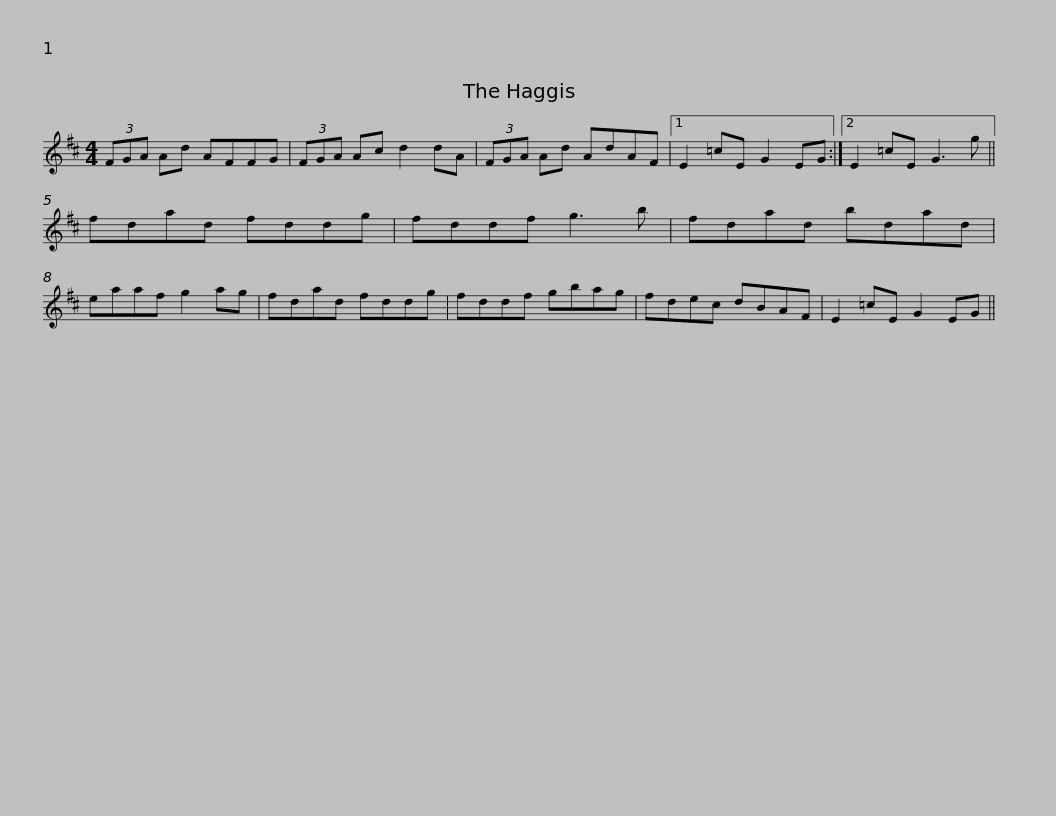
X:1
L:1/8
M:4/4
I:linebreak $
K:D
V:1 treble
V:1
 (3FGA Ad AFFG | (3FGA Ac d2 dA | (3FGA Ad AdAF |1 E2 =cE G2 EG :|2 E2 =cE G3 g ||$ %5
 fdad fddg | fddf g3 b | fdad bdad | eaaf g2 ag | fdad fddg |$ %10
 fddf gbag | fdec dBAF | E2 =cE G2 EG || %13
